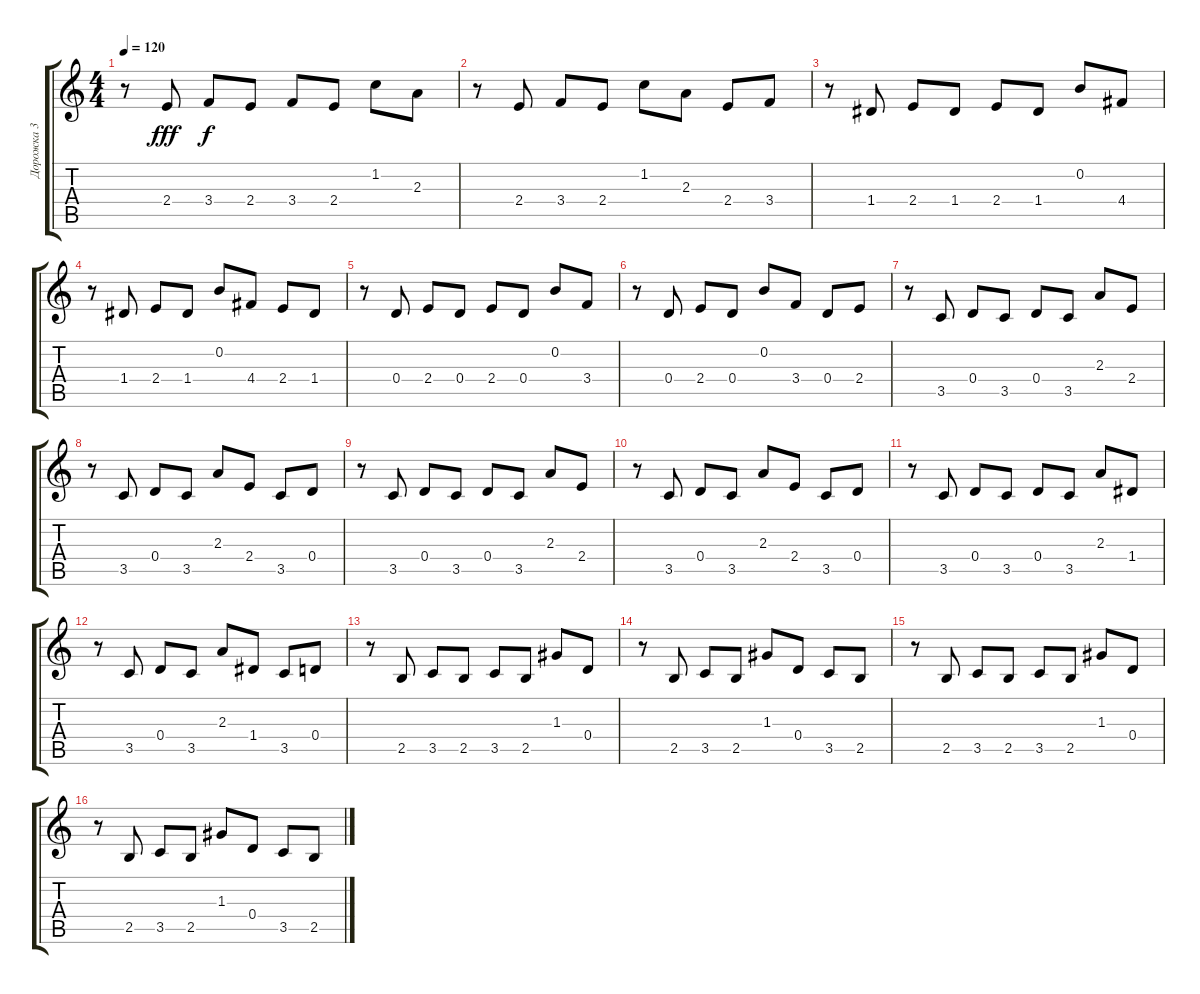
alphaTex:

\track ("Дорожка 3" "Дорожка 3") {instrument acousticguitarsteel}
\staff {score tabs}
\tuning (E4 B3 G3 D3 A2 E2) {hide}
\ts (4 4)
\tempo 120
\clef g2
\ks c
r.8{dy f} 2.4.8{dy fff} 3.4.8{dy f} 2.4.8 3.4.8 2.4.8 1.2.8 2.3.8 |
r.8 2.4.8 3.4.8 2.4.8 1.2.8 2.3.8 2.4.8 3.4.8 |
r.8 1.4.8 2.4.8 1.4.8 2.4.8 1.4.8 0.2.8 4.4.8 |
r.8 1.4.8 2.4.8 1.4.8 0.2.8 4.4.8 2.4.8 1.4.8 |
r.8 0.4.8 2.4.8 0.4.8 2.4.8 0.4.8 0.2.8 3.4.8 |
r.8 0.4.8 2.4.8 0.4.8 0.2.8 3.4.8 0.4.8 2.4.8 |
r.8 3.5.8 0.4.8 3.5.8 0.4.8 3.5.8 2.3.8 2.4.8 |
r.8 3.5.8 0.4.8 3.5.8 2.3.8 2.4.8 3.5.8 0.4.8 |
r.8 3.5.8 0.4.8 3.5.8 0.4.8 3.5.8 2.3.8 2.4.8 |
r.8 3.5.8 0.4.8 3.5.8 2.3.8 2.4.8 3.5.8 0.4.8 |
r.8 3.5.8 0.4.8 3.5.8 0.4.8 3.5.8 2.3.8 1.4.8 |
r.8 3.5.8 0.4.8 3.5.8 2.3.8 1.4.8 3.5.8 0.4.8 |
r.8 2.5.8 3.5.8 2.5.8 3.5.8 2.5.8 1.3.8 0.4.8 |
r.8 2.5.8 3.5.8 2.5.8 1.3.8 0.4.8 3.5.8 2.5.8 |
r.8 2.5.8 3.5.8 2.5.8 3.5.8 2.5.8 1.3.8 0.4.8 |
r.8 2.5.8 3.5.8 2.5.8 1.3.8 0.4.8 3.5.8 2.5.8
